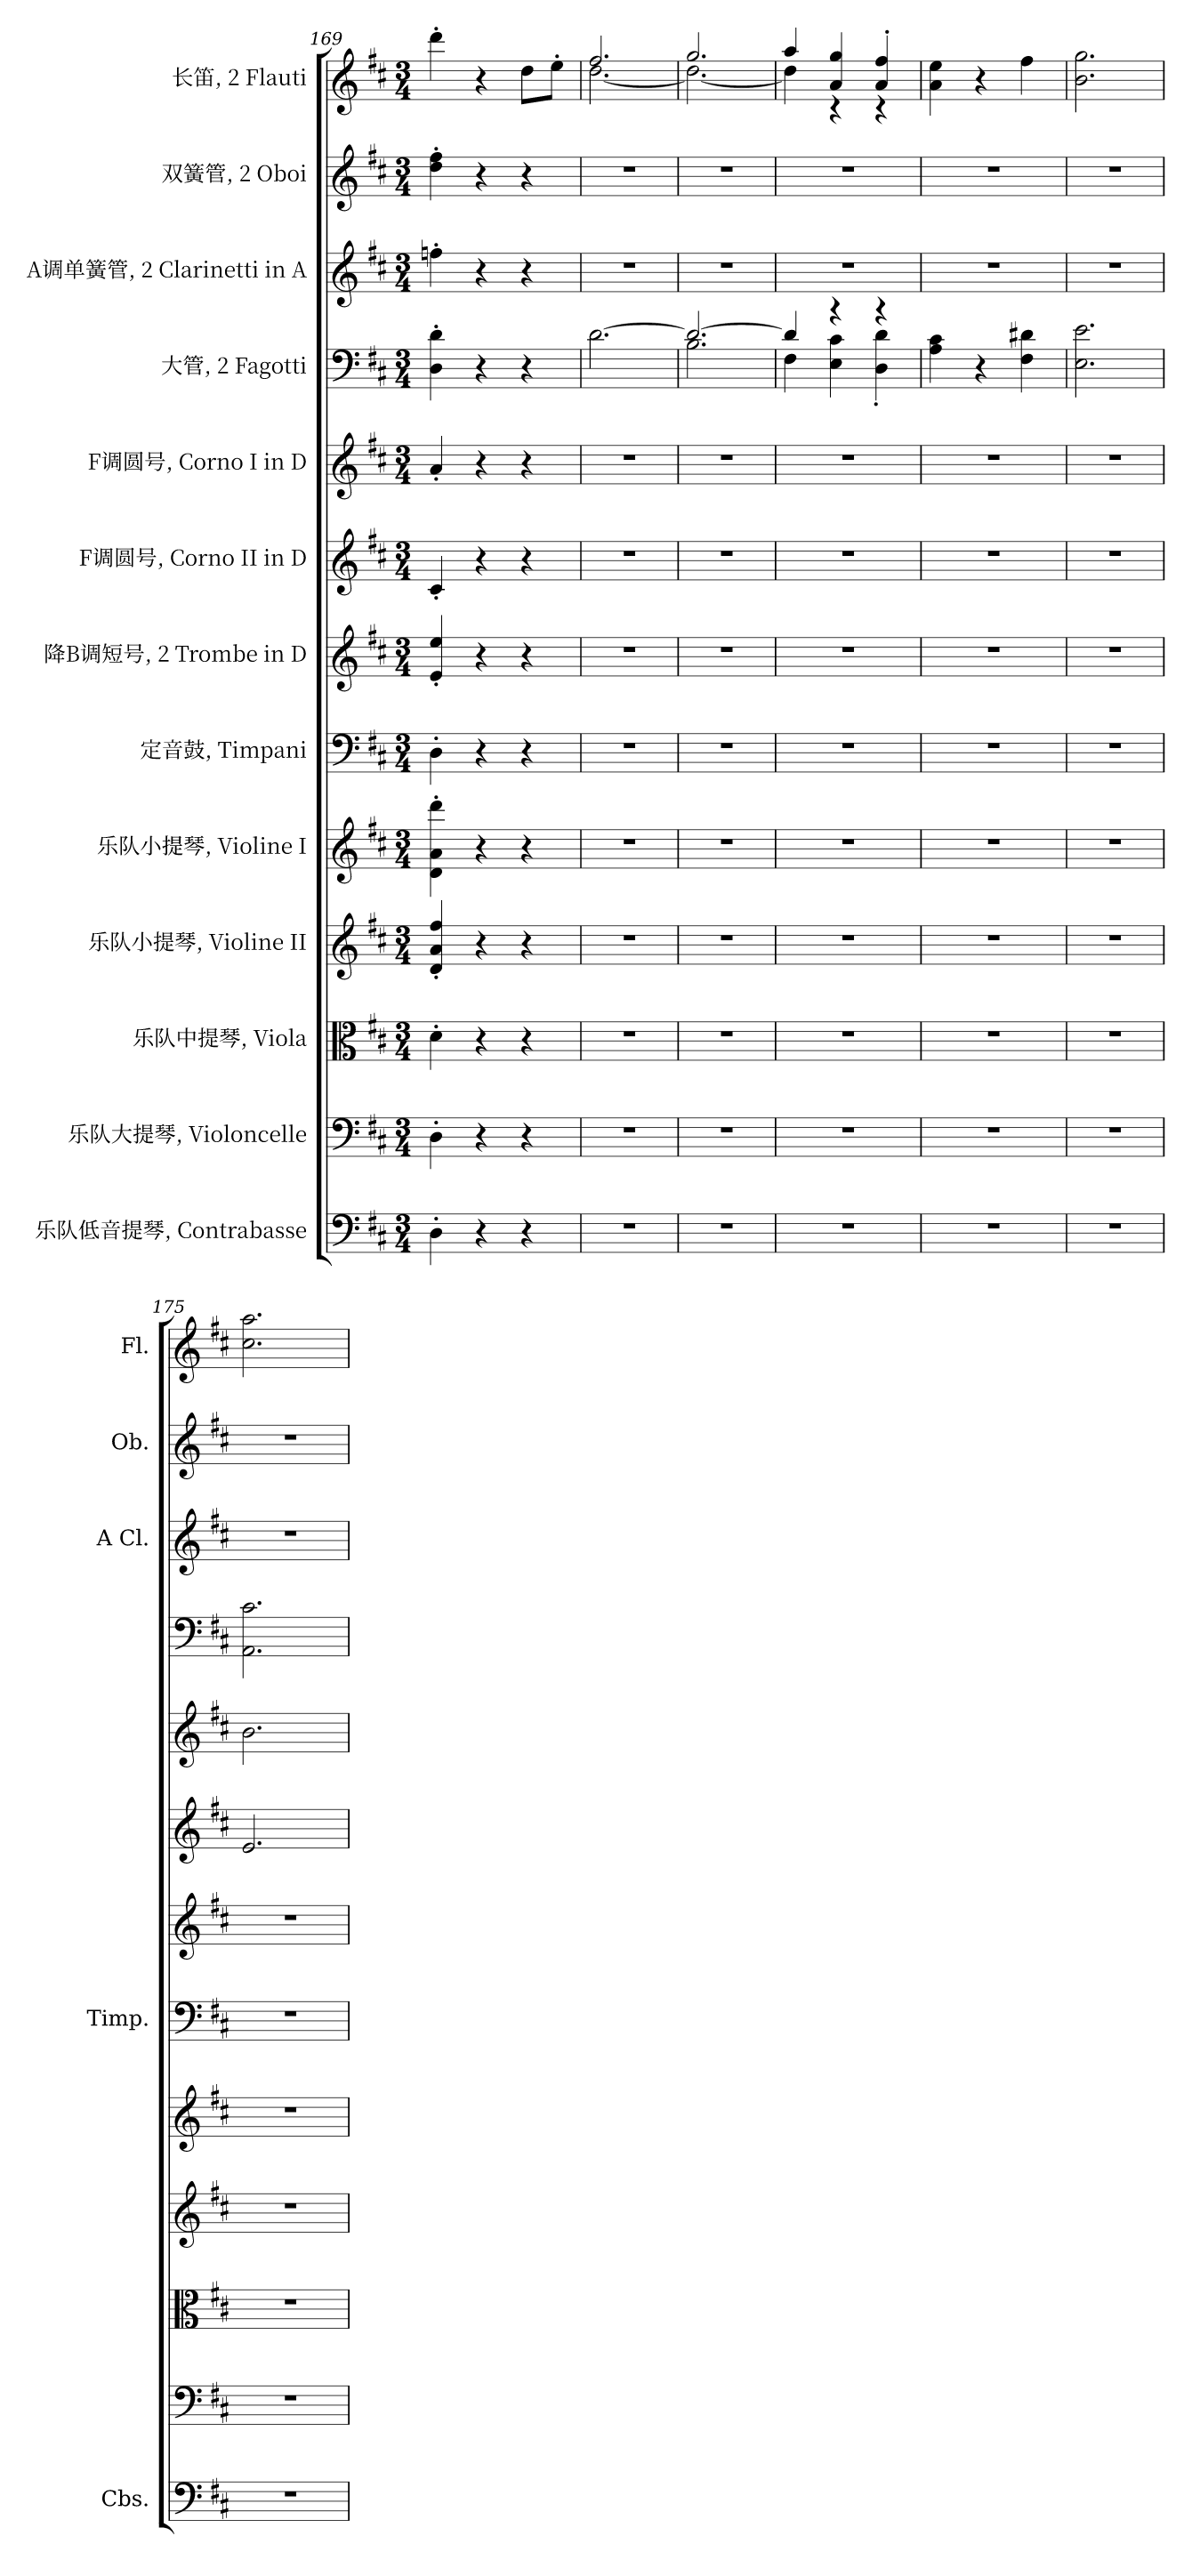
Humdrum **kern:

**kern	**kern	**kern	**kern	**kern	**kern	**kern	**kern	**kern	**kern	**kern	**kern	**kern
*part13	*part12	*part11	*part10	*part9	*part8	*part7	*part6	*part5	*part4	*part3	*part2	*part1
*staff13	*staff12	*staff11	*staff10	*staff9	*staff8	*staff7	*staff6	*staff5	*staff4	*staff3	*staff2	*staff1
*I"乐队低音提琴, Contrabasse	*I"乐队大提琴, Violoncelle	*I"乐队中提琴, Viola	*I"乐队小提琴, Violine II	*I"乐队小提琴, Violine I	*I"定音鼓, Timpani	*I"降B调短号, 2 Trombe in D	*I"F调圆号, Corno II in D	*I"F调圆号, Corno I in D	*I"大管, 2 Fagotti	*I"A调单簧管, 2 Clarinetti in A	*I"双簧管, 2 Oboi	*I"长笛, 2 Flauti
*I'Cbs.	*	*	*	*	*I'Timp.	*	*	*	*	*I'A Cl.	*I'Ob.	*I'Fl.
*clefF4	*clefF4	*clefC3	*clefG2	*clefG2	*clefF4	*clefG2	*clefG2	*clefG2	*clefF4	*clefG2	*clefG2	*clefG2
*ITrd7c12	*	*	*	*	*	*ITrd1c2	*ITrd4c7	*ITrd4c7	*	*ITrd2c3	*	*
*k[f#c#]	*k[f#c#]	*k[f#c#]	*k[f#c#]	*k[f#c#]	*k[f#c#]	*k[]	*k[f#]	*k[f#]	*k[f#c#]	*k[f#c#g#d#a#]	*k[f#c#]	*k[f#c#]
*M3/4	*M3/4	*M3/4	*M3/4	*M3/4	*M3/4	*M3/4	*M3/4	*M3/4	*M3/4	*M3/4	*M3/4	*M3/4
*MM210	*MM210	*MM210	*MM210	*MM210	*MM210	*MM210	*MM210	*MM210	*MM210	*MM210	*MM210	*MM210
=169	=169	=169	=169	=169	=169	=169	=169	=169	=169	=169	=169	=169
4DD'\	4D'\	4d'\	4d/' 4a/' 4ff#/'	4d\' 4a\' 4ddd\'	4D'\	4d/' 4dd/'	4F#'/	4d'/	4D\' 4d\'	4ddn'\	4dd\' 4ff#\'	4ddd'\
*	*	*	*	*	*	*	*	*	*	*	*	*MM143
4r	4r	4r	4r	4r	4r	4r	4r	4r	4r	4r	4r	4r
*	*	*	*	*	*	*	*	*	*	*	*	*MM181
4r	4r	4r	4r	4r	4r	4r	4r	4r	4r	4r	4r	8dd\L
.	.	.	.	.	.	.	.	.	.	.	.	8ee'\J
=170	=170	=170	=170	=170	=170	=170	=170	=170	=170	=170	=170	=170
*	*	*	*	*	*	*	*	*	*	*	*	*MM249
*	*	*	*	*	*	*	*	*	*	*	*	*^
2.r	2.r	2.r	2.r	2.r	2.r	2.r	2.r	2.r	[2.d\	2.r	2.r	2.ff#/	[2.dd\
=171	=171	=171	=171	=171	=171	=171	=171	=171	=171	=171	=171	=171	=171
*	*	*	*	*	*	*	*	*	*	*	*	*MM255	*
*	*	*	*	*	*	*	*	*	*^	*	*	*	*
2.r	2.r	2.r	2.r	2.r	2.r	2.r	2.r	2.r	2.d/_	2.B\	2.r	2.r	2.gg/	2.dd\_
=172	=172	=172	=172	=172	=172	=172	=172	=172	=172	=172	=172	=172	=172	=172
*	*	*	*	*	*	*	*	*	*	*	*	*	*MM267	*
2.r	2.r	2.r	2.r	2.r	2.r	2.r	2.r	2.r	4d/]	4F#\	2.r	2.r	4aa/	4dd\]
.	.	.	.	.	.	.	.	.	4r	4E\ 4c#\	.	.	4a/ 4gg/	4r
*	*	*	*	*	*	*	*	*	*	*	*	*	*MM245	*
.	.	.	.	.	.	.	.	.	4r	4D\' 4d\'	.	.	4a/' 4ff#/'	4r
*	*	*	*	*	*	*	*	*	*v	*v	*	*	*v	*v
=173	=173	=173	=173	=173	=173	=173	=173	=173	=173	=173	=173	=173
*	*	*	*	*	*	*	*	*	*	*	*	*MM267
2.r	2.r	2.r	2.r	2.r	2.r	2.r	2.r	2.r	4A\ 4c#\	2.r	2.r	4a\ 4ee\
.	.	.	.	.	.	.	.	.	4r	.	.	4r
*	*	*	*	*	*	*	*	*	*	*	*	*MM245
.	.	.	.	.	.	.	.	.	4F#\ 4d#X\	.	.	4ff#\
=174	=174	=174	=174	=174	=174	=174	=174	=174	=174	=174	=174	=174
*	*	*	*	*	*	*	*	*	*	*	*	*MM267
2.r	2.r	2.r	2.r	2.r	2.r	2.r	2.r	2.r	2.E\ 2.e\	2.r	2.r	2.b\ 2.gg\
=175	=175	=175	=175	=175	=175	=175	=175	=175	=175	=175	=175	=175
*	*	*	*	*	*	*	*	*	*	*	*	*MM267
2.r	2.r	2.r	2.r	2.r	2.r	2.r	2.A/	2.e\	2.AA\ 2.c#\	2.r	2.r	2.cc#\ 2.aa\
=	=	=	=	=	=	=	=	=	=	=	=	=
*-	*-	*-	*-	*-	*-	*-	*-	*-	*-	*-	*-	*-
